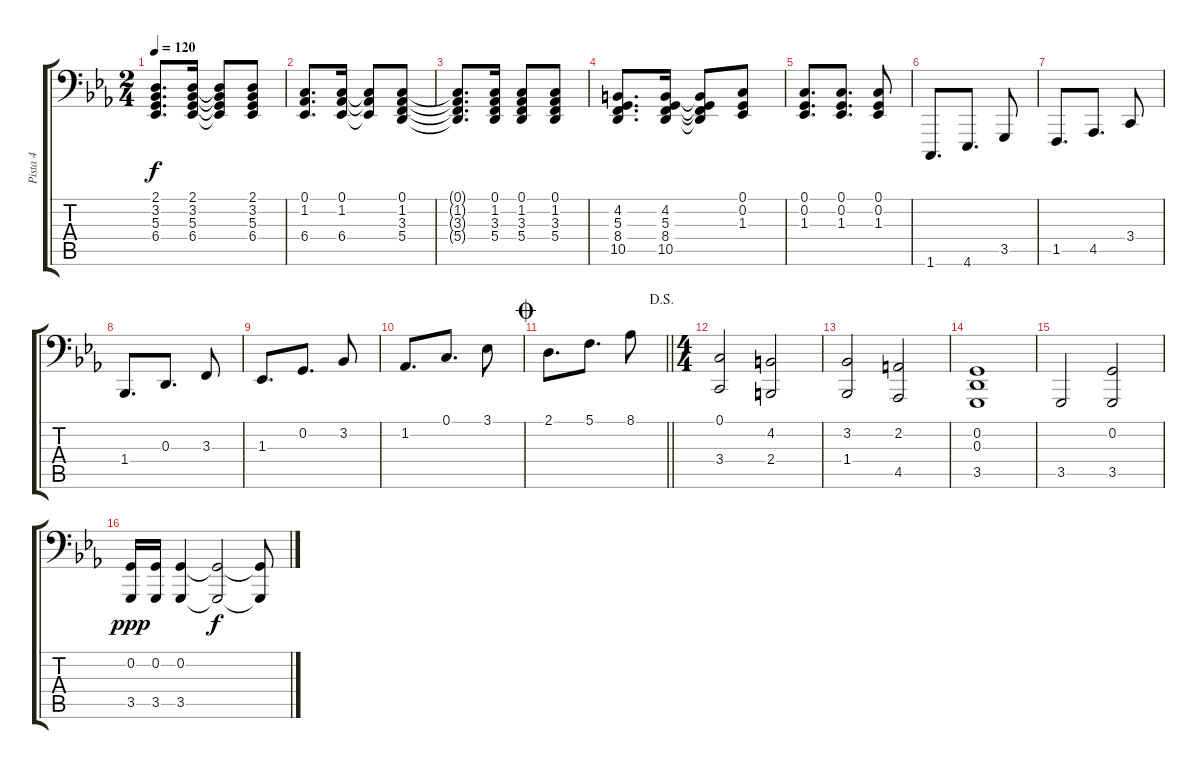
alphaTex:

\track ("Pista 4" "Pista 4") {instrument electricgrandpiano}
\staff {score tabs}
\tuning (C3 G2 D2 A1 E1 B0) {hide}
\ts (2 4)
\tempo 120
\clef f4
\ks cminor
(2.1{t} 3.2{t} 5.3{t} 6.4{t}).8{d dy f} (2.1 3.2 5.3 6.4).16 (2.1{t} 3.2{t} 5.3{t} 6.4{t}).8 (2.1 3.2 5.3 6.4).8 |
(0.1 1.2 6.4).8{d} (0.1 1.2 6.4).16 (0.1{t} 1.2{t} 6.4{t}).8 (0.1 1.2 3.3 5.4).8 |
(0.1{t} 1.2{t} 3.3{t} 5.4{t}).8{d} (0.1 1.2 3.3 5.4).16 (0.1 1.2 3.3 5.4).8 (0.1 1.2 3.3 5.4).8 |
(4.2 5.3 8.4 10.5).8{d} (4.2 5.3 8.4 10.5).16 (4.2{t} 5.3{t} 8.4{t} 10.5{t}).8 (0.1 0.2 1.3).8 |
(0.1 0.2 1.3).8{d} (0.1 0.2 1.3).8{d} (0.1 0.2 1.3).8 |
1.6.8{d} 4.6.8{d} 3.5.8 |
1.5.8{d} 4.5.8{d} 3.4.8 |
1.4.8{d} 0.3.8{d} 3.3.8 |
1.3.8{d} 0.2.8{d} 3.2.8 |
1.2.8{d} 0.1.8{d} 3.1.8 |
\jump coda
\jump dalsegno
\barLineRight lightlight
2.1.8{d} 5.1.8{d} 8.1.8 |
\ts (4 4)
(0.1 3.4).2 (4.2 2.4).2 |
(3.2 1.4).2 (2.2 4.5).2 |
(0.2 0.3 3.5).1 |
3.5.2 (0.2 3.5).2 |
(0.2 3.5).16{dy ppp} (0.2 3.5).16 (0.2 3.5).4 (0.2{t} 3.5{t}).2{dy f} (0.2{t} 3.5{t}).8
